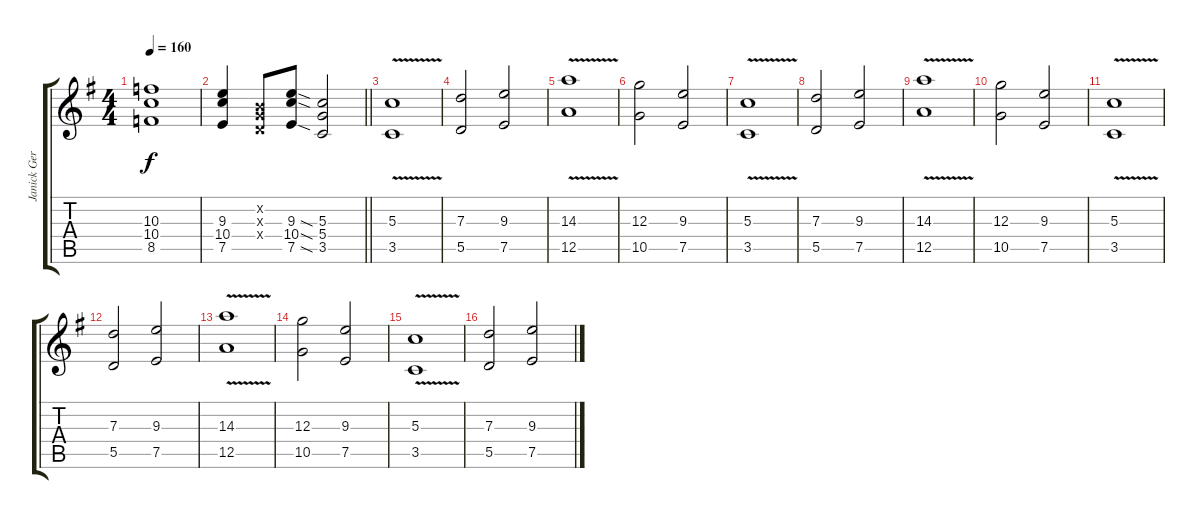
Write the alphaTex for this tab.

\track ("Janick Gers" "Janick Ger") {instrument overdrivenguitar}
\staff {score tabs}
\tuning (E4 B3 G3 D3 A2 E2) {hide}
\ts (4 4)
\tempo 160
\clef g2
\ks g
(10.3 10.4 8.5).1{dy f} |
\barLineRight lightlight
(9.3 10.4 7.5).4 (0.2{x} 0.3{x} 0.4{x}).8 (9.3{sod} 10.4{sod} 7.5{sod}).8 (5.3 5.4 3.5).2 |
(5.3{v} 3.5).1 |
(7.3 5.5).2 (9.3 7.5).2 |
(14.3{v} 12.5).1 |
(12.3 10.5).2 (9.3 7.5).2 |
(5.3{v} 3.5).1 |
(7.3 5.5).2 (9.3 7.5).2 |
(14.3{v} 12.5).1 |
(12.3 10.5).2 (9.3 7.5).2 |
(5.3{v} 3.5).1 |
(7.3 5.5).2 (9.3 7.5).2 |
(14.3{v} 12.5).1 |
(12.3 10.5).2 (9.3 7.5).2 |
(5.3{v} 3.5).1 |
(7.3 5.5).2 (9.3 7.5).2
